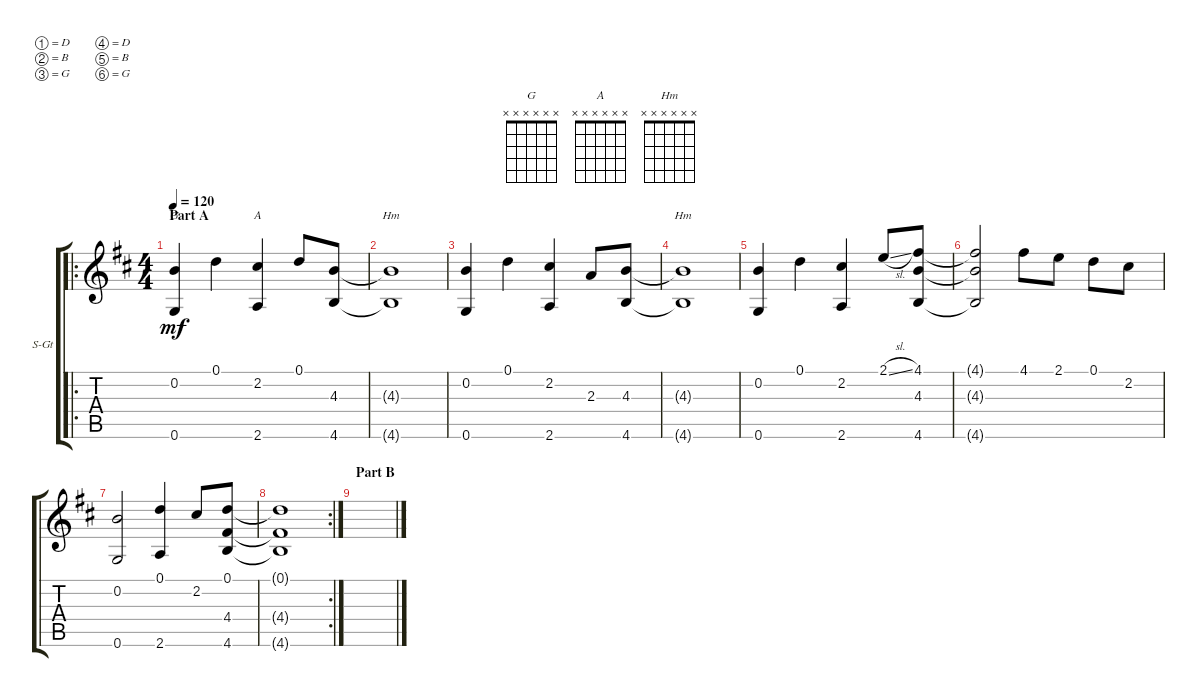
\defaultSystemsLayout 4
\bracketExtendMode groupsimilarinstruments
\firstSystemTrackNameOrientation horizontal
\otherSystemsTrackNameOrientation horizontal
\track ("Steel Guitar" "S-Gt") {multiBarRest instrument acousticguitarsteel}
\staff {score tabs}
\tuning (D4 B3 G3 D3 B2 G2)
\chord ("G" x x x x x x)
\chord ("A" x x x x x x)
\chord ("Hm" x x x x x x)
\ro
\ts (4 4)
\section ("" "Part A")
\tempo 120
\clef g2
\ks d
(0.2 0.6).4{ch "G" dy mf instrument acousticguitarsteel} 0.1.4 (2.2 2.6).4{ch "A"} 0.1.8 (4.3 4.6).8 |
(4.3{t} 4.6{t}).1{ch "Hm"} |
(0.2 0.6).4 0.1.4 (2.2 2.6).4 2.3.8 (4.3 4.6).8 |
(4.3{t} 4.6{t}).1{ch "Hm"} |
(0.2 0.6).4 0.1.4 (2.2 2.6).4 2.1{sl}.8 (4.3 4.6 4.1).8 |
(4.3{t} 4.6{t} 4.1{t}).2 4.1.8 2.1.8 0.1.8 2.2.8 |
(0.6 0.2).2 (2.6 0.1).4 2.2.8 (4.6 4.4 0.1).8 |
\rc 2
(4.6{t} 4.4{t} 0.1{t}).1 |
\section ("" "Part B")
